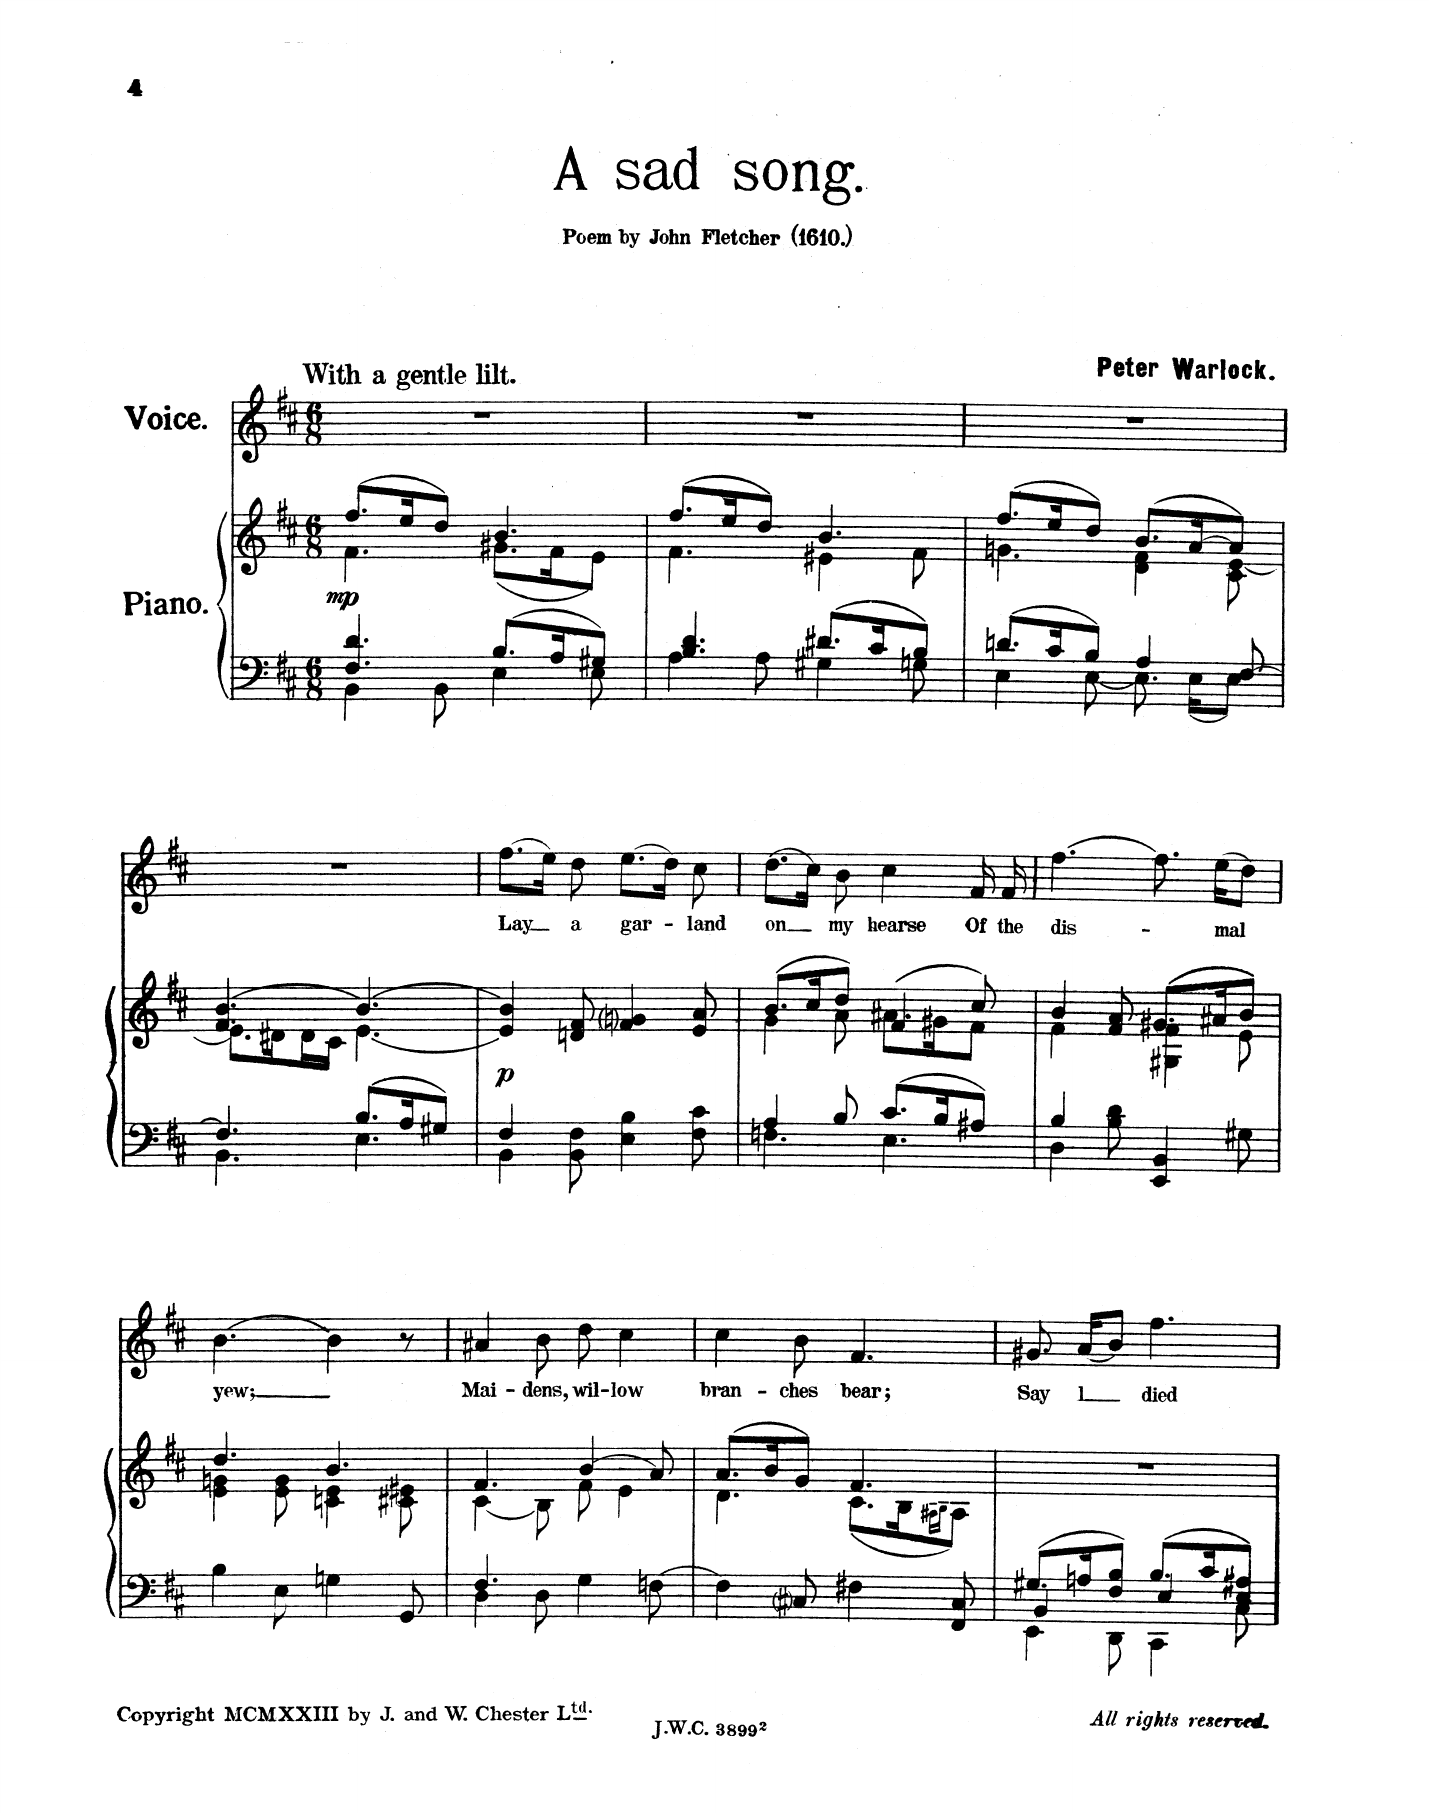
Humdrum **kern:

**kern	**kern	**dynam	**kern	**text
*part2	*part2	*part2	*part1	*part1
*staff3	*staff2	*staff2/3	*staff1	*staff1
*I"Piano	*	*	*I"Voice	*
*I'Pno	*	*	*	*
*clefF4	*clefG2	*	*clefG2	*
*k[f#c#]	*k[f#c#]	*	*k[f#c#]	*
*M6/8	*M6/8	*	*M6/8	*
=1	=1	=1	=1	=1
*^	*^	*	*	*
!	!	!	!	!	!LO:TX:a:B:t=With a gentle lilt	!
!	!	!	!	!LO:DY:b	!	!
4.F#/ 4.d/	4BB\	(8.ff#/L	4.f#\	mp	2.r	.
.	.	16ee/K	.	.	.	.
.	8BB\	8dd/J)	.	.	.	.
8.B/L	4E\	4.b/	(8.g#X\L	.	.	.
16A/K	.	.	16f#\K	.	.	.
8G#X/J	8E\	.	8e\J)	.	.	.
=2	=2	=2	=2	=2	=2	=2
4.B/ 4.d/	4A\	(8.ff#/L	4.f#\	.	2.r	.
.	.	16ee/K	.	.	.	.
.	8A\	8dd/J)	.	.	.	.
8.d#X/L	4G#X\	4.b/	4e#X\	.	.	.
16c#/K	.	.	.	.	.	.
8B/J	8Gn\	.	8f#\	.	.	.
=3	=3	=3	=3	=3	=3	=3
8.dn/L	4E\	(8.ff#/L	4.gn\	.	2.r	.
16c#/K	.	16ee/K	.	.	.	.
8B/J	[8E\	8dd/J)	.	.	.	.
4A/	8.E\]	(8.b/L	4d\ 4f#\	.	.	.
.	16E\KL	[16a/K	.	.	.	.
[8F#/	8E\J	8a/J])	8c#\ [8e\	.	.	.
=4	=4	=4	=4	=4	=4	=4
4.F#/]	4.BB\	4.f#/ [4.b/	8.e\L]	.	2.r	.
.	.	.	16d#X\L	.	.	.
.	.	.	16d#\L	.	.	.
.	.	.	16c#\JJ	.	.	.
8.B/L	4.E\	4.b/_	[4.e\	.	.	.
16A/K	.	.	.	.	.	.
8G#X/J	.	.	.	.	.	.
*	*	*v	*v	*	*	*
=5	=5	=5	=5	=5	=5
!	!	!	!LO:DY:b	!	!
4F#/	4BB\	4e/] 4b/]	p	(8.ff#\L	Lay
.	.	.	.	16ee\Jk)	.
8BB\ 8F#\	2ryy	8dn/ 8f#/	.	8dd\	a
4E\ 4B\	.	4f#/ 4gni/	.	(8.ee\L	gar-
.	.	.	.	16dd\Jk)	.
8F#\ 8c#\	.	8e/ 8a/	.	8cc#\	-land
=6	=6	=6	=6	=6	=6
*	*	*^	*	*	*
4A/	4.Fn\	(8.b/L	4g\	.	(8.dd\L	on
.	.	16cc#/K	.	.	16cc#\Jk)	.
8B/	.	8dd/J)	8a\	.	8b\	my
8.c#/L	4.E\	(4f#/	8.a#X\L	.	4cc#\	hearse
16B/K	.	.	16g#X\K	.	.	.
8A#X/J	.	8cc#/)	8f#\J	.	16f#/	Of
.	.	.	.	.	16f#/	the
=7	=7	=7	=7	=7	=7	=7
4B/	4D\	4b/	4f#\	.	[4.ff#\	dis-
8B\ 8d\	2ryy	8f#/ 8a/	8ryy	.	.	.
4EE/ 4BB/	.	(8.g#X/L	4G#X\ 4f#\	.	8.ff#\]	.
.	.	16a#X/K	.	.	(16ee\KL	-mal
8G#X\	.	8b/J)	8e\	.	8dd\J)	.
*v	*v	*	*	*	*	*
=8	=8	=8	=8	=8	=8
4B\	4.dd/	4e\ 4gn\	.	[4.b\	yew;
8E\	.	8e\ 8g\	.	.	.
4Gn\	4.b/	4cn\ 4e\	.	4b\]	.
8GG/	.	8c#X\ 8e#X\	.	8r	.
=9	=9	=9	=9	=9	=9
*^	*	*	*	*	*
4.F#/	4D\	4.f#/	(4c#\	.	4a#X/	Mai-
.	8D\	.	8B\)	.	8b\	-dens,
4G\	4.ryy	(4b/	8f#\	.	8dd\	wil-
.	.	.	4e\	.	4cc#\	-low
[8Fn\	.	8a/)	.	.	.	.
*v	*v	*	*	*	*	*
=10	=10	=10	=10	=10	=10
4F\]	(8.a/L	4.d\	.	4cc#\	bran-
.	16b/K	.	.	.	.
8C#i/	8g/J)	.	.	8b\	-ches
4F#X\	4.f#/	(8.c#\L	.	4.f#/	bear,
.	.	16B\K	.	.	.
.	.	16qA#X\LL	.	.	.
.	.	16qB\JJ	.	.	.
8FF#/ 8C#/	.	8A#\J)	.	.	.
*	*v	*v	*	*	*
=11	=11	=11	=11	=11
*^	*	*	*	*
*	*^	*	*	*	*
8.G#X/L	4EE\	4BB/	2.r	.	8.g#X/	Say
16An/K	.	.	.	.	(16a/KL	I
8F#/ 8B/J	8DD\	8ryy	.	.	8b/J)	.
8.B/L	4CC#\	4E/	.	.	4.ff#\	died
16c#/K	.	.	.	.	.	.
8E/ 8A#X/J	8C#\	8ryy	.	.	.	.
*v	*v	*v	*	*	*	*
=	=	=	=	=
*-	*-	*-	*-	*-
